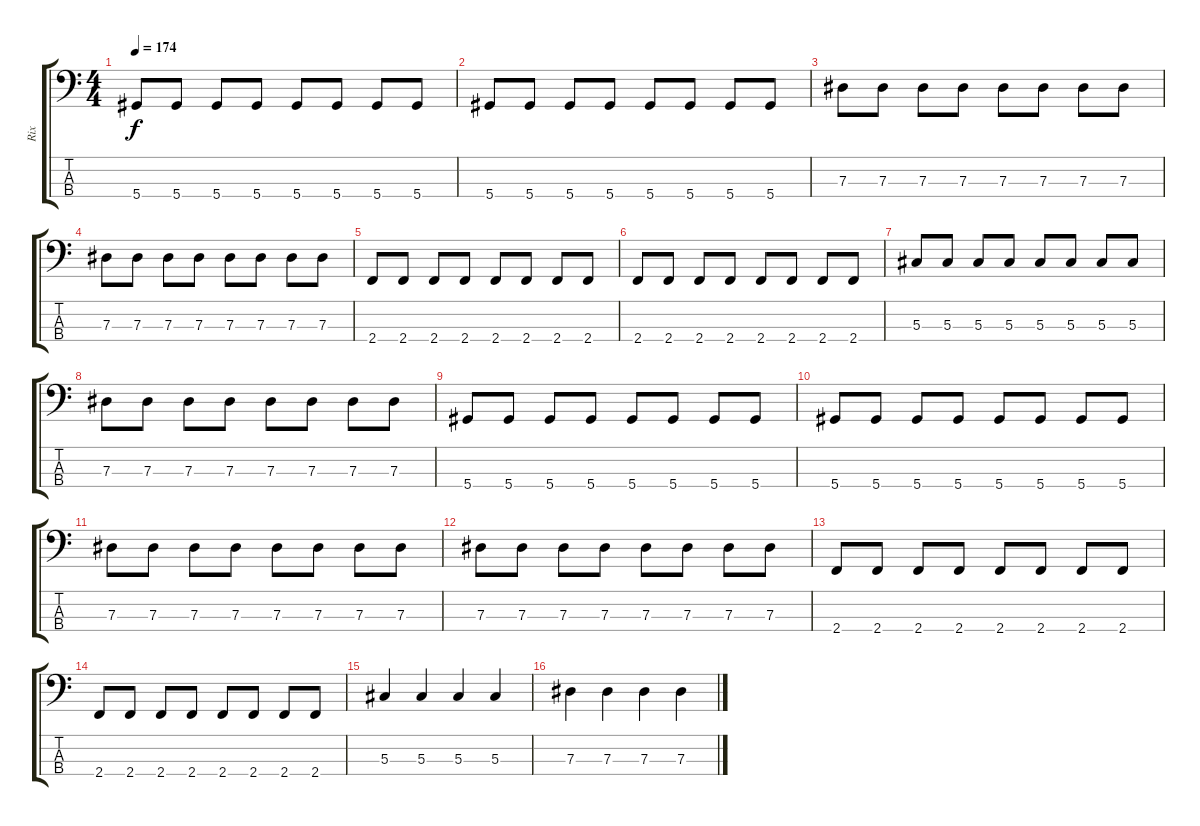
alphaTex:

\track ("Rix" "Rix") {instrument electricbasspick}
\staff {score tabs}
\tuning (Gb2 Db2 Ab1 Eb1) {hide}
\ts (4 4)
\tempo 174
\clef f4
\ks c
5.4.8{dy f} 5.4.8 5.4.8 5.4.8 5.4.8 5.4.8 5.4.8 5.4.8 |
5.4.8 5.4.8 5.4.8 5.4.8 5.4.8 5.4.8 5.4.8 5.4.8 |
7.3.8 7.3.8 7.3.8 7.3.8 7.3.8 7.3.8 7.3.8 7.3.8 |
7.3.8 7.3.8 7.3.8 7.3.8 7.3.8 7.3.8 7.3.8 7.3.8 |
2.4.8 2.4.8 2.4.8 2.4.8 2.4.8 2.4.8 2.4.8 2.4.8 |
2.4.8 2.4.8 2.4.8 2.4.8 2.4.8 2.4.8 2.4.8 2.4.8 |
5.3.8 5.3.8 5.3.8 5.3.8 5.3.8 5.3.8 5.3.8 5.3.8 |
7.3.8 7.3.8 7.3.8 7.3.8 7.3.8 7.3.8 7.3.8 7.3.8 |
5.4.8 5.4.8 5.4.8 5.4.8 5.4.8 5.4.8 5.4.8 5.4.8 |
5.4.8 5.4.8 5.4.8 5.4.8 5.4.8 5.4.8 5.4.8 5.4.8 |
7.3.8 7.3.8 7.3.8 7.3.8 7.3.8 7.3.8 7.3.8 7.3.8 |
7.3.8 7.3.8 7.3.8 7.3.8 7.3.8 7.3.8 7.3.8 7.3.8 |
2.4.8 2.4.8 2.4.8 2.4.8 2.4.8 2.4.8 2.4.8 2.4.8 |
2.4.8 2.4.8 2.4.8 2.4.8 2.4.8 2.4.8 2.4.8 2.4.8 |
5.3.4 5.3.4 5.3.4 5.3.4 |
7.3.4 7.3.4 7.3.4 7.3.4
